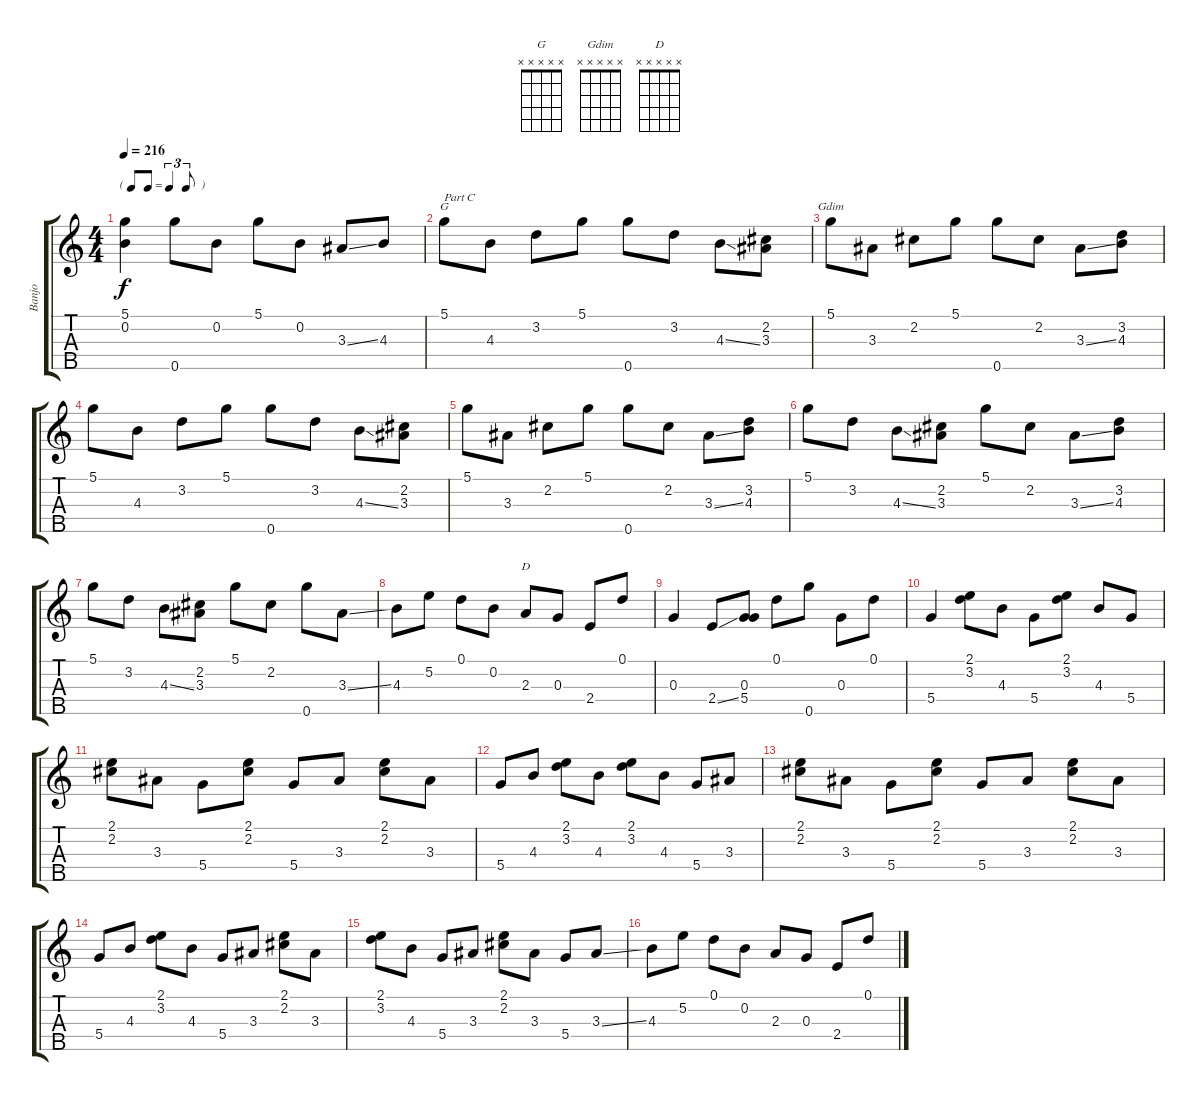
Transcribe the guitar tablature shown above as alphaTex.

\track ("Banjo" "Banjo") {instrument banjo}
\staff {score tabs}
\tuning (D4 B3 G3 D3 G4) {hide}
\displaytranspose 12
\chord ("G" x x x x x) {firstfret 0}
\chord ("Gdim" x x x x x) {firstfret 0}
\chord ("D" x x x x x) {firstfret 0}
\ts (4 4)
\tf triplet8th
\tempo 216
\clef g2
\ks c
(5.1 0.2).4{dy f} 0.5.8 0.2.8 5.1.8 0.2.8 3.3{ss}.8 4.3.8 |
5.1.8{ch "G" txt "Part C"} 4.3.8 3.2.8 5.1.8 0.5.8 3.2.8 4.3{ss}.8 (2.2 3.3).8 |
5.1.8{ch "Gdim"} 3.3.8 2.2.8 5.1.8 0.5.8 2.2.8 3.3{ss}.8 (3.2 4.3).8 |
5.1.8 4.3.8 3.2.8 5.1.8 0.5.8 3.2.8 4.3{ss}.8 (2.2 3.3).8 |
5.1.8 3.3.8 2.2.8 5.1.8 0.5.8 2.2.8 3.3{ss}.8 (3.2 4.3).8 |
5.1.8 3.2.8 4.3{ss}.8 (2.2 3.3).8 5.1.8 2.2.8 3.3{ss}.8 (3.2 4.3).8 |
5.1.8 3.2.8 4.3{ss}.8 (2.2 3.3).8 5.1.8 2.2.8 0.5.8 3.3{ss}.8 |
4.3.8 5.2.8 0.1.8 0.2.8 2.3.8{ch "D"} 0.3.8 2.4.8 0.1.8 |
0.3.4 2.4{ss}.8 (0.3 5.4).8 0.1.8 0.5.8 0.3.8 0.1.8 |
5.4.4 (2.1 3.2).8 4.3.8 5.4.8 (2.1 3.2).8 4.3.8 5.4.8 |
(2.1 2.2).8 3.3.8 5.4.8 (2.1 2.2).8 5.4.8 3.3.8 (2.1 2.2).8 3.3.8 |
5.4.8 4.3.8 (2.1 3.2).8 4.3.8 (2.1 3.2).8 4.3.8 5.4.8 3.3.8 |
(2.1 2.2).8 3.3.8 5.4.8 (2.1 2.2).8 5.4.8 3.3.8 (2.1 2.2).8 3.3.8 |
5.4.8 4.3.8 (2.1 3.2).8 4.3.8 5.4.8 3.3.8 (2.1 2.2).8 3.3.8 |
(2.1 3.2).8 4.3.8 5.4.8 3.3.8 (2.1 2.2).8 3.3.8 5.4.8 3.3{ss}.8 |
4.3.8 5.2.8 0.1.8 0.2.8 2.3.8 0.3.8 2.4.8 0.1.8
